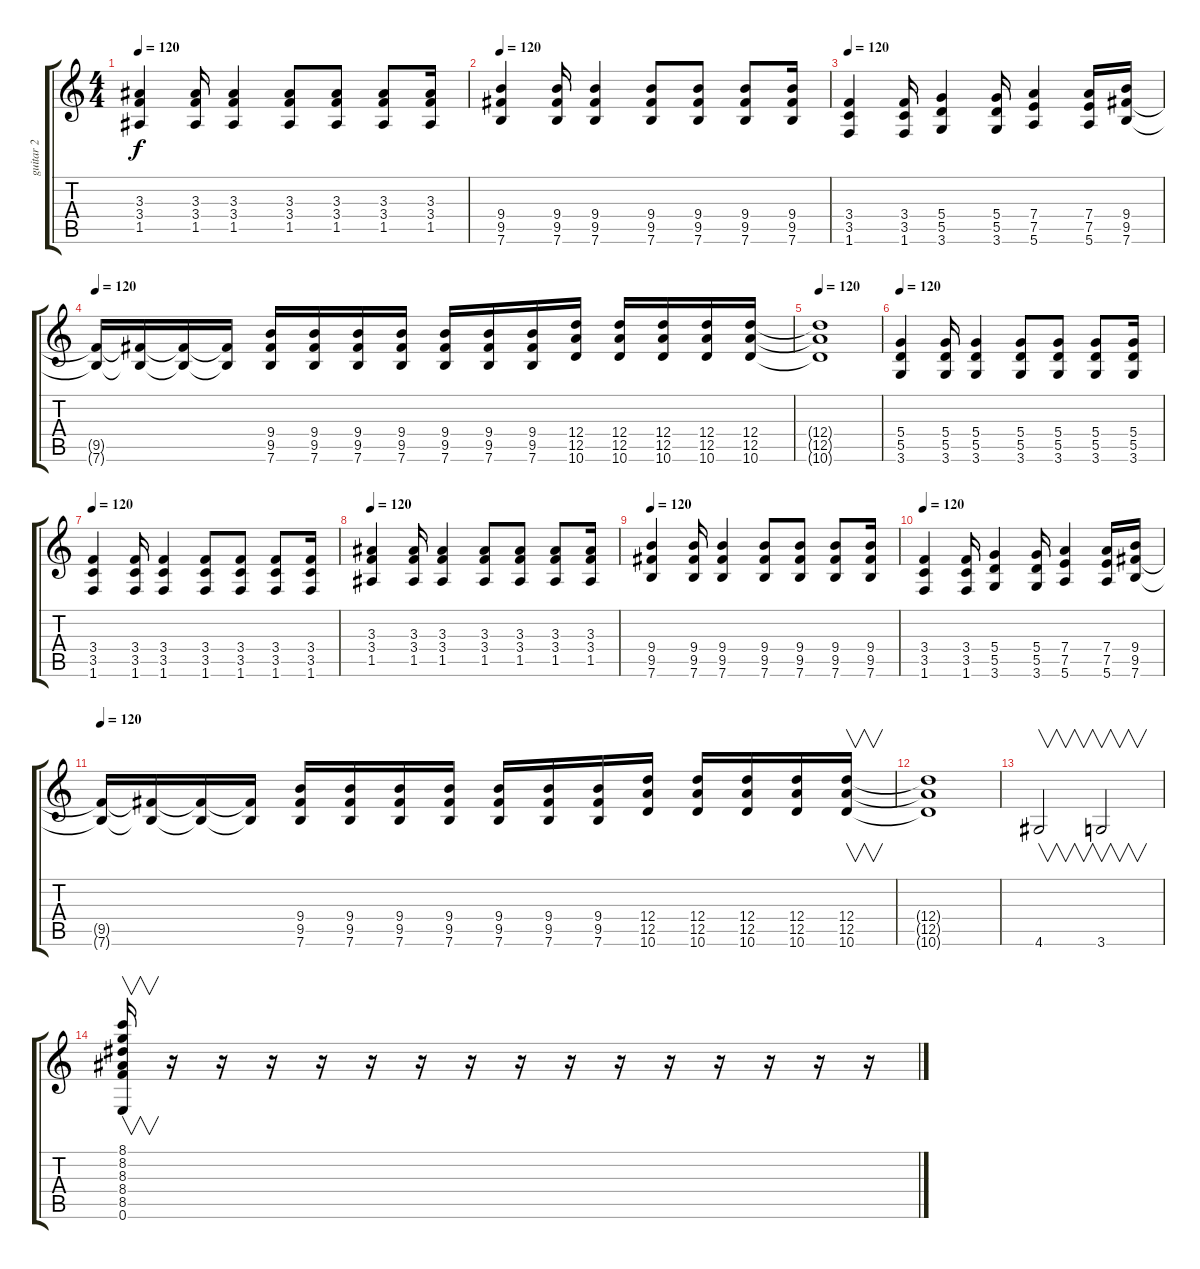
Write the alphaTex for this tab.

\track ("guitar 2" "guitar 2") {instrument distortionguitar}
\staff {score tabs}
\tuning (E4 B3 G3 D3 A2 E2) {hide}
\ts (4 4)
\tempo 120
\clef g2
\ks c
(3.3 3.4 1.5).4{dy f} (3.3 3.4 1.5).16 (3.3 3.4 1.5).4 (3.3 3.4 1.5).8 (3.3 3.4 1.5).8 (3.3 3.4 1.5).8 (3.3 3.4 1.5).16 |
\tempo 120
(9.4 9.5 7.6).4 (9.4 9.5 7.6).16 (9.4 9.5 7.6).4 (9.4 9.5 7.6).8 (9.4 9.5 7.6).8 (9.4 9.5 7.6).8 (9.4 9.5 7.6).16 |
\tempo 120
(3.4 3.5 1.6).4 (3.4 3.5 1.6).16 (5.4 5.5 3.6).4 (5.4 5.5 3.6).16 (7.4 7.5 5.6).4 (7.4 7.5 5.6).16 (9.4 9.5 7.6).16 |
\tempo 120
(9.5{t} 7.6{t}).16 (9.5{t} 7.6{t}).16 (9.5{t} 7.6{t}).16 (9.5{t} 7.6{t}).16 (9.4 9.5 7.6).16 (9.4 9.5 7.6).16 (9.4 9.5 7.6).16 (9.4 9.5 7.6).16 (9.4 9.5 7.6).16 (9.4 9.5 7.6).16 (9.4 9.5 7.6).16 (12.4 12.5 10.6).16 (12.4 12.5 10.6).16 (12.4 12.5 10.6).16 (12.4 12.5 10.6).16 (12.4 12.5 10.6).16 |
\tempo 120
(12.4{t} 12.5{t} 10.6{t}).1 |
\tempo 120
(5.4 5.5 3.6).4 (5.4 5.5 3.6).16 (5.4 5.5 3.6).4 (5.4 5.5 3.6).8 (5.4 5.5 3.6).8 (5.4 5.5 3.6).8 (5.4 5.5 3.6).16 |
\tempo 200
\tempo 120
(3.4 3.5 1.6).4 (3.4 3.5 1.6).16 (3.4 3.5 1.6).4 (3.4 3.5 1.6).8 (3.4 3.5 1.6).8 (3.4 3.5 1.6).8 (3.4 3.5 1.6).16 |
\tempo 120
(3.3 3.4 1.5).4 (3.3 3.4 1.5).16 (3.3 3.4 1.5).4 (3.3 3.4 1.5).8 (3.3 3.4 1.5).8 (3.3 3.4 1.5).8 (3.3 3.4 1.5).16 |
\tempo 120
(9.4 9.5 7.6).4 (9.4 9.5 7.6).16 (9.4 9.5 7.6).4 (9.4 9.5 7.6).8 (9.4 9.5 7.6).8 (9.4 9.5 7.6).8 (9.4 9.5 7.6).16 |
\tempo 120
(3.4 3.5 1.6).4 (3.4 3.5 1.6).16 (5.4 5.5 3.6).4 (5.4 5.5 3.6).16 (7.4 7.5 5.6).4 (7.4 7.5 5.6).16 (9.4 9.5 7.6).16 |
\tempo 120
(9.5{t} 7.6{t}).16 (9.5{t} 7.6{t}).16 (9.5{t} 7.6{t}).16 (9.5{t} 7.6{t}).16 (9.4 9.5 7.6).16 (9.4 9.5 7.6).16 (9.4 9.5 7.6).16 (9.4 9.5 7.6).16 (9.4 9.5 7.6).16 (9.4 9.5 7.6).16 (9.4 9.5 7.6).16 (12.4 12.5 10.6).16 (12.4 12.5 10.6).16 (12.4 12.5 10.6).16 (12.4 12.5 10.6).16 (12.4 12.5 10.6).16{v} |
(12.4{t} 12.5{t} 10.6{t}).1 |
4.6.2{v} 3.6.2{v} |
(8.1 8.2 8.3 8.4 8.5 0.6).16{v} r.16 r.16 r.16 r.16 r.16 r.16 r.16 r.16 r.16 r.16 r.16 r.16 r.16 r.16 r.16
